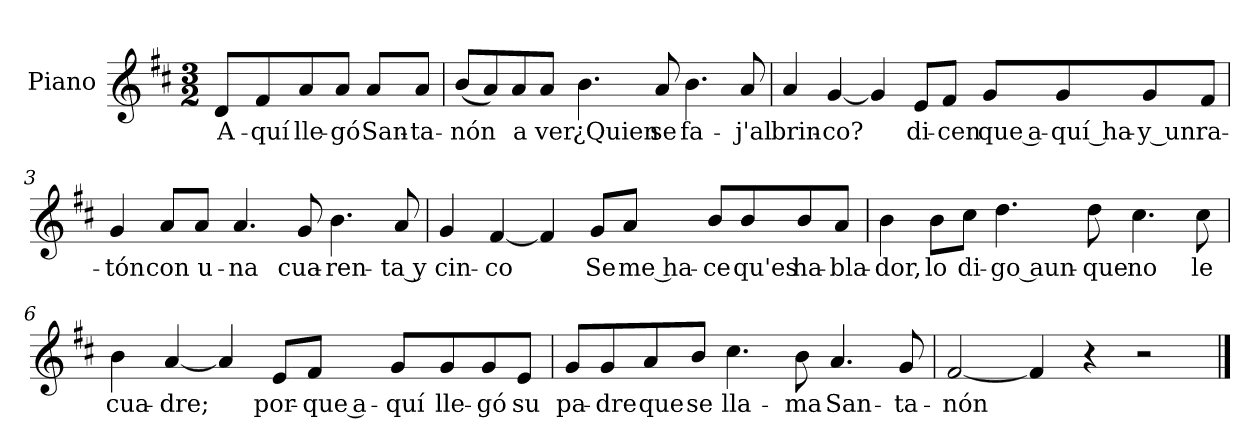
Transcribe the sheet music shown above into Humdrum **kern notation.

**kern	**text
*part1	*part1
*staff1	*staff1
*I"Piano	*
*I'Pno.	*
*clefG2	*
*k[f#c#]	*
*D:	*
*M3/2	*
=	=
8d/L	A-
8f#/	-quí
8a/	lle-
8a/J	-gó
8a/L	San-
8a/J	-ta-
=1	=1
(8b/L	-nón
8a/)	.
8a/	a
8a/J	ver
4.b\	¿Quien
8a/	se
4.b\	fa-
8a/	-j'al
=2	=2
4a/	brin-
[4g/	-co?
4g/]	.
8e/L	di-
8f#/J	-cen
8g/L	que a-
8g/	-quí ha-
8g/	-y un
8f#/J	ra-
=3	=3
4g/	-tón
8a/L	con
8a/J	u-
4.a/	-na
8g/	cua-
4.b\	-ren-
8a/	-ta y
=4	=4
4g/	cin-
[4f#/	-co
4f#/]	.
8g/L	Se
8a/J	me ha-
8b/L	-ce
8b/	qu'es
8b/	ha-
8a/J	-bla-
=5	=5
4b\	-dor,
8b\L	lo
8cc#\J	di-
4.dd\	-go aun-
8dd\	-que
4.cc#\	no
8cc#\	le
=6	=6
4b\	cua-
[4a/	-dre;
4a/]	.
8e/L	por-
8f#/J	-que a-
8g/L	-quí
8g/	lle-
8g/	-gó
8e/J	su
=7	=7
8g/L	pa-
8g/	-dre
8a/	que
8b/J	se
4.cc#\	lla-
8b\	-ma
4.a/	San-
8g/	-ta-
=8	=8
[2f#/	-nón
4f#/]	.
4r	.
2r	.
==	==
*-	*-
